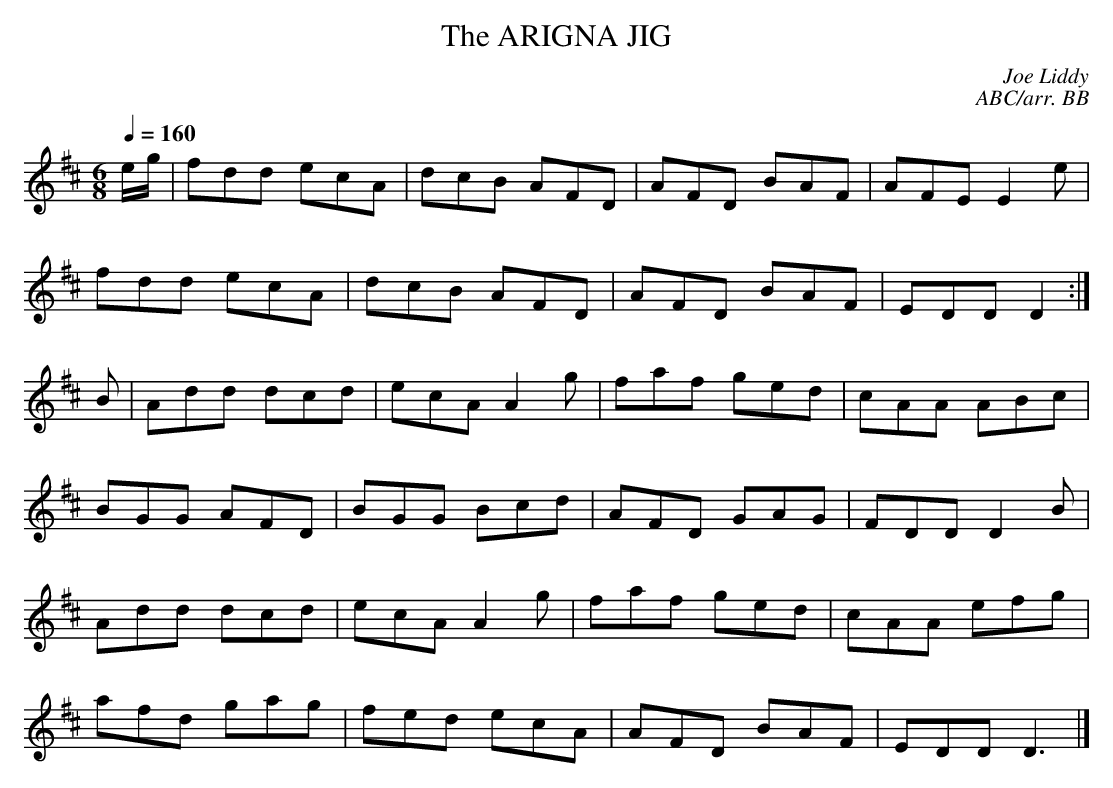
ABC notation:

X:1
T:ARIGNA JIG, The
C:Joe Liddy
C:ABC/arr. BB
Q:1/4=160
L:1/8
M:6/8
K:D
e/g/|fdd ecA|dcB AFD|AFD BAF|AFE E2e|
fdd ecA|dcB AFD|AFD BAF|EDD D2 :|
B|Add dcd|ecA A2g| faf ged|cAA ABc |
BGG AFD|BGG Bcd|AFD GAG|FDD D2B |
Add dcd|ecA A2g|faf ged|cAA efg |
afd gag|fed ecA|AFD BAF|EDD D3|]
